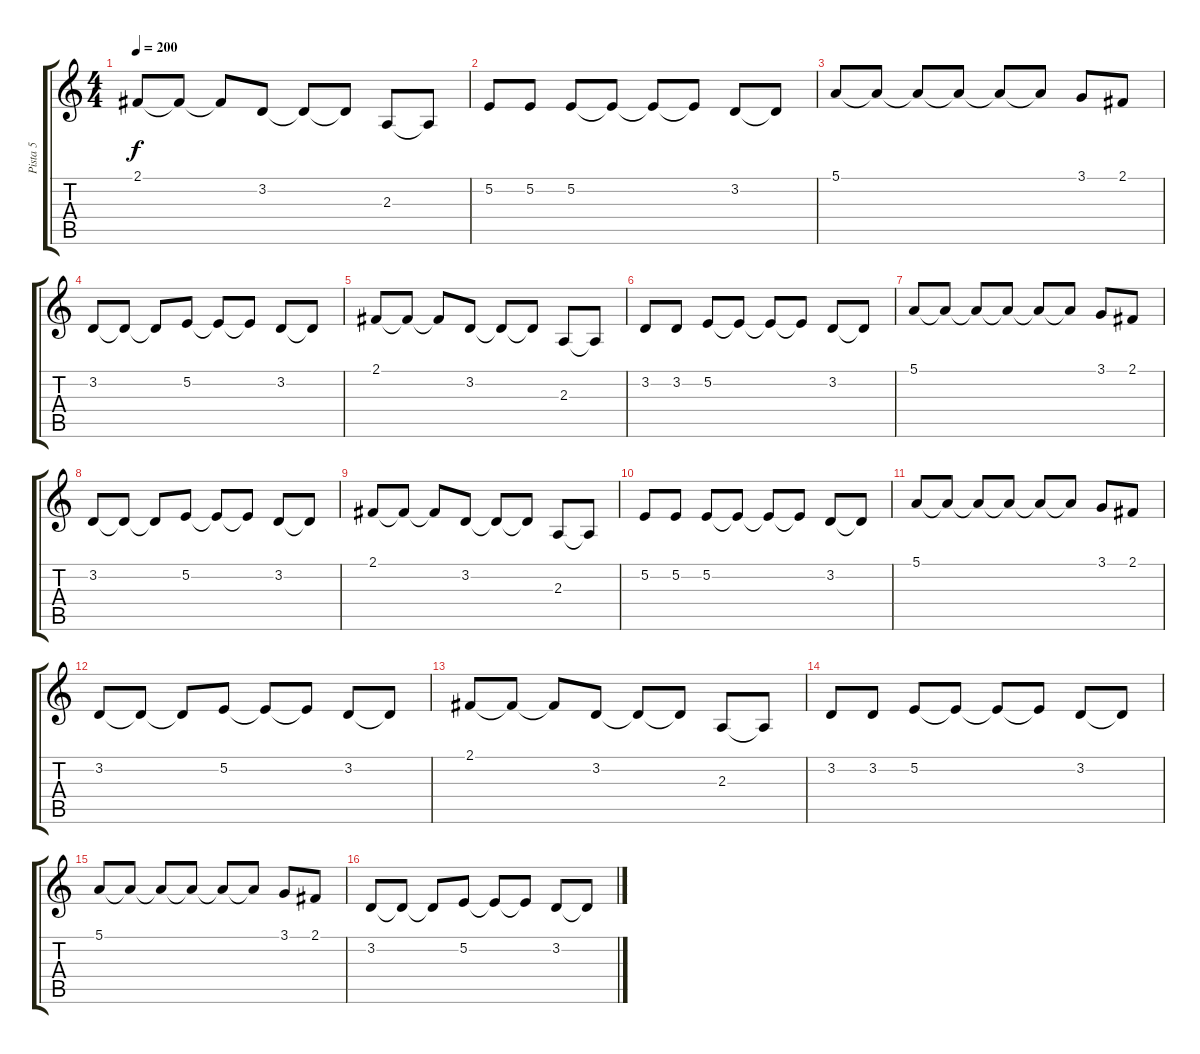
\track ("Pista 5" "Pista 5") {instrument trombone}
\staff {score tabs}
\tuning (E4 B3 G3 D3 A2 E2) {hide}
\ts (4 4)
\tempo 200
\clef g2
\ks c
2.1.8{dy f} 2.1{t}.8 2.1{t}.8 3.2.8 3.2{t}.8 3.2{t}.8 2.3.8 2.3{t}.8 |
5.2.8 5.2.8 5.2.8 5.2{t}.8 5.2{t}.8 5.2{t}.8 3.2.8 3.2{t}.8 |
5.1.8 5.1{t}.8 5.1{t}.8 5.1{t}.8 5.1{t}.8 5.1{t}.8 3.1.8 2.1.8 |
3.2.8 3.2{t}.8 3.2{t}.8 5.2.8 5.2{t}.8 5.2{t}.8 3.2.8 3.2{t}.8 |
2.1.8 2.1{t}.8 2.1{t}.8 3.2.8 3.2{t}.8 3.2{t}.8 2.3.8 2.3{t}.8 |
3.2.8 3.2.8 5.2.8 5.2{t}.8 5.2{t}.8 5.2{t}.8 3.2.8 3.2{t}.8 |
5.1.8 5.1{t}.8 5.1{t}.8 5.1{t}.8 5.1{t}.8 5.1{t}.8 3.1.8 2.1.8 |
3.2.8 3.2{t}.8 3.2{t}.8 5.2.8 5.2{t}.8 5.2{t}.8 3.2.8 3.2{t}.8 |
2.1.8 2.1{t}.8 2.1{t}.8 3.2.8 3.2{t}.8 3.2{t}.8 2.3.8 2.3{t}.8 |
5.2.8 5.2.8 5.2.8 5.2{t}.8 5.2{t}.8 5.2{t}.8 3.2.8 3.2{t}.8 |
5.1.8 5.1{t}.8 5.1{t}.8 5.1{t}.8 5.1{t}.8 5.1{t}.8 3.1.8 2.1.8 |
3.2.8 3.2{t}.8 3.2{t}.8 5.2.8 5.2{t}.8 5.2{t}.8 3.2.8 3.2{t}.8 |
2.1.8 2.1{t}.8 2.1{t}.8 3.2.8 3.2{t}.8 3.2{t}.8 2.3.8 2.3{t}.8 |
3.2.8 3.2.8 5.2.8 5.2{t}.8 5.2{t}.8 5.2{t}.8 3.2.8 3.2{t}.8 |
5.1.8 5.1{t}.8 5.1{t}.8 5.1{t}.8 5.1{t}.8 5.1{t}.8 3.1.8 2.1.8 |
3.2.8 3.2{t}.8 3.2{t}.8 5.2.8 5.2{t}.8 5.2{t}.8 3.2.8 3.2{t}.8
